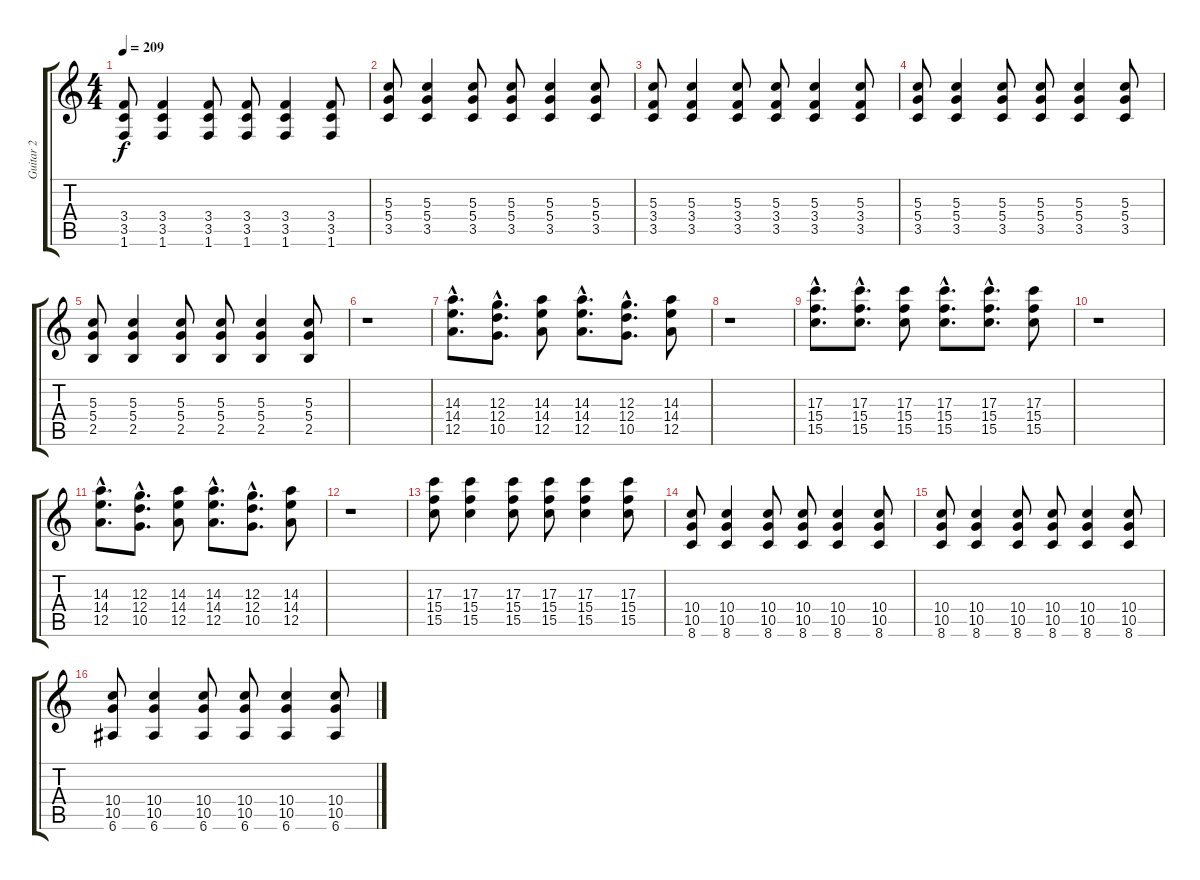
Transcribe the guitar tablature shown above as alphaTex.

\track ("Guitar 2" "Guitar 2") {instrument distortionguitar}
\staff {score tabs}
\tuning (E4 B3 G3 D3 A2 E2) {hide}
\ts (4 4)
\tempo 209
\clef g2
\ks c
(3.4 3.5 1.6).8{dy f} (3.4 3.5 1.6).4 (3.4 3.5 1.6).8 (3.4 3.5 1.6).8 (3.4 3.5 1.6).4 (3.4 3.5 1.6).8 |
(5.3 5.4 3.5).8 (5.3 5.4 3.5).4 (5.3 5.4 3.5).8 (5.3 5.4 3.5).8 (5.3 5.4 3.5).4 (5.3 5.4 3.5).8 |
(5.3 3.4 3.5).8 (5.3 3.4 3.5).4 (5.3 3.4 3.5).8 (5.3 3.4 3.5).8 (5.3 3.4 3.5).4 (5.3 3.4 3.5).8 |
(5.3 5.4 3.5).8 (5.3 5.4 3.5).4 (5.3 5.4 3.5).8 (5.3 5.4 3.5).8 (5.3 5.4 3.5).4 (5.3 5.4 3.5).8 |
(5.3 5.4 2.5).8 (5.3 5.4 2.5).4 (5.3 5.4 2.5).8 (5.3 5.4 2.5).8 (5.3 5.4 2.5).4 (5.3 5.4 2.5).8 |
r.1 |
(14.3{hac} 14.4{hac} 12.5{hac}).8{d} (12.3{hac} 12.4{hac} 10.5{hac}).8{d} (14.3 14.4 12.5).8 (14.3{hac} 14.4{hac} 12.5{hac}).8{d} (12.3{hac} 12.4{hac} 10.5{hac}).8{d} (14.3 14.4 12.5).8 |
r.1 |
(17.3{hac} 15.4{hac} 15.5{hac}).8{d} (17.3{hac} 15.4{hac} 15.5{hac}).8{d} (17.3 15.4 15.5).8 (17.3{hac} 15.4{hac} 15.5{hac}).8{d} (17.3{hac} 15.4{hac} 15.5{hac}).8{d} (17.3 15.4 15.5).8 |
r.1 |
(14.3{hac} 14.4{hac} 12.5{hac}).8{d} (12.3{hac} 12.4{hac} 10.5{hac}).8{d} (14.3 14.4 12.5).8 (14.3{hac} 14.4{hac} 12.5{hac}).8{d} (12.3{hac} 12.4{hac} 10.5{hac}).8{d} (14.3 14.4 12.5).8 |
r.1 |
(17.3 15.4 15.5).8 (17.3 15.4 15.5).4 (17.3 15.4 15.5).8 (17.3 15.4 15.5).8 (17.3 15.4 15.5).4 (17.3 15.4 15.5).8 |
(10.4 10.5 8.6).8 (10.4 10.5 8.6).4 (10.4 10.5 8.6).8 (10.4 10.5 8.6).8 (10.4 10.5 8.6).4 (10.4 10.5 8.6).8 |
(10.4 10.5 8.6).8 (10.4 10.5 8.6).4 (10.4 10.5 8.6).8 (10.4 10.5 8.6).8 (10.4 10.5 8.6).4 (10.4 10.5 8.6).8 |
(10.4 10.5 6.6).8 (10.4 10.5 6.6).4 (10.4 10.5 6.6).8 (10.4 10.5 6.6).8 (10.4 10.5 6.6).4 (10.4 10.5 6.6).8
